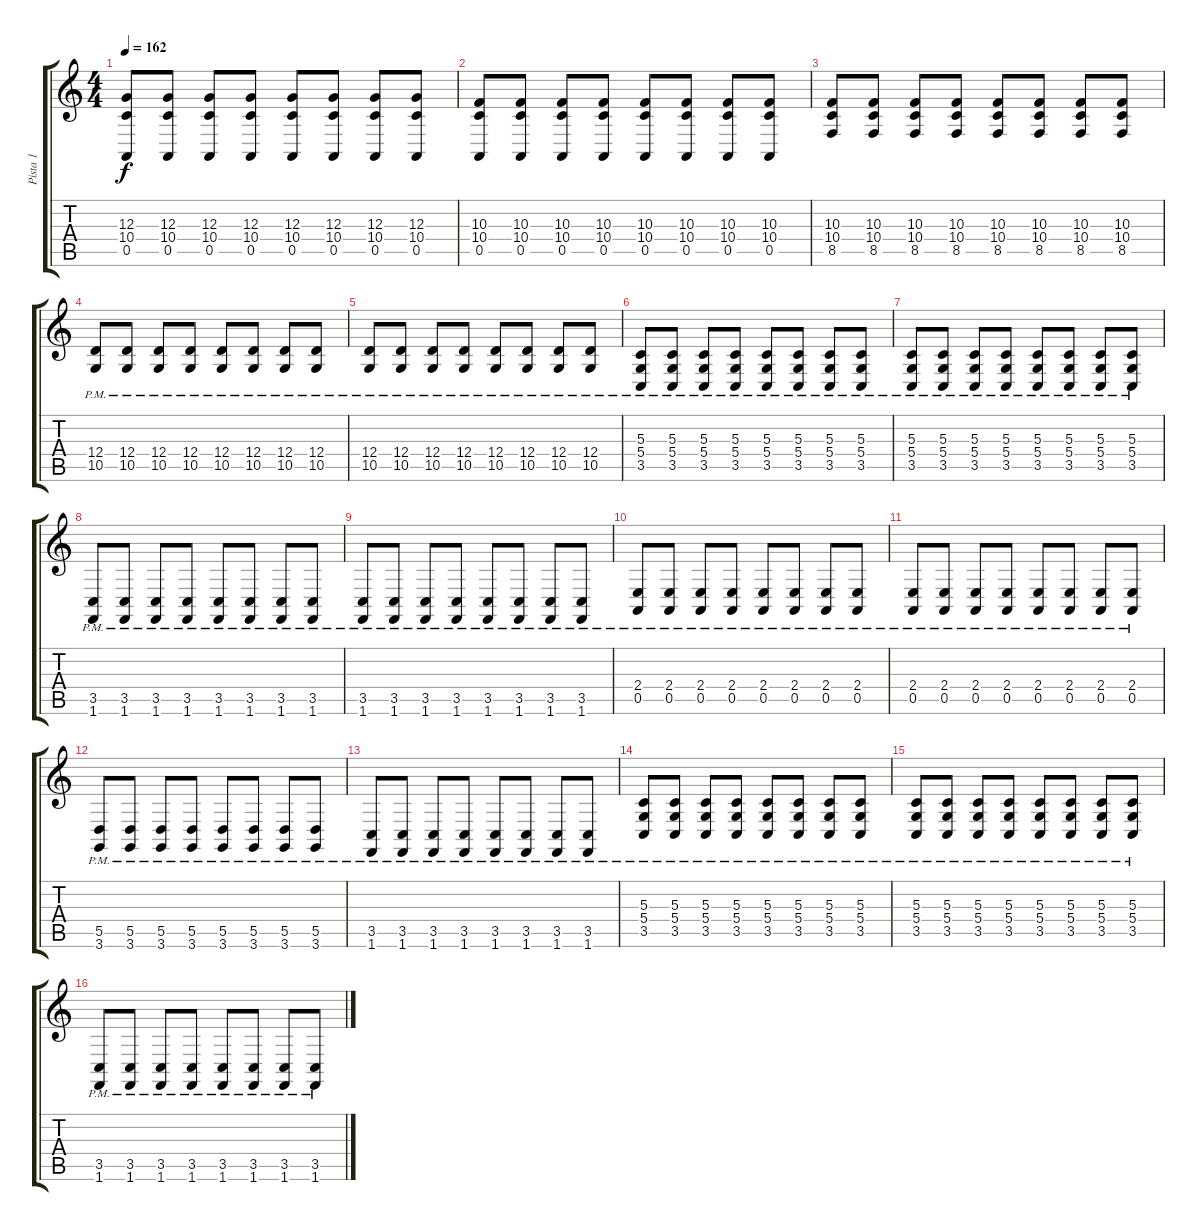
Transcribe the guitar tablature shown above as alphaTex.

\track ("Pista 1" "Pista 1") {instrument lead5charang}
\staff {score tabs}
\tuning (E4 B3 G3 D3 A2 E2) {hide}
\ts (4 4)
\tempo 162
\clef g2
\ks c
(12.3 10.4 0.5).8{dy f} (12.3 10.4 0.5).8 (12.3 10.4 0.5).8 (12.3 10.4 0.5).8 (12.3 10.4 0.5).8 (12.3 10.4 0.5).8 (12.3 10.4 0.5).8 (12.3 10.4 0.5).8 |
(10.3 10.4 0.5).8 (10.3 10.4 0.5).8 (10.3 10.4 0.5).8 (10.3 10.4 0.5).8 (10.3 10.4 0.5).8 (10.3 10.4 0.5).8 (10.3 10.4 0.5).8 (10.3 10.4 0.5).8 |
(10.3 10.4 8.5).8 (10.3 10.4 8.5).8 (10.3 10.4 8.5).8 (10.3 10.4 8.5).8 (10.3 10.4 8.5).8 (10.3 10.4 8.5).8 (10.3 10.4 8.5).8 (10.3 10.4 8.5).8 |
(12.4{pm} 10.5{pm}).8 (12.4{pm} 10.5{pm}).8 (12.4{pm} 10.5{pm}).8 (12.4{pm} 10.5{pm}).8 (12.4{pm} 10.5{pm}).8 (12.4{pm} 10.5{pm}).8 (12.4{pm} 10.5{pm}).8 (12.4{pm} 10.5{pm}).8 |
(12.4{pm} 10.5{pm}).8 (12.4{pm} 10.5{pm}).8 (12.4{pm} 10.5{pm}).8 (12.4{pm} 10.5{pm}).8 (12.4{pm} 10.5{pm}).8 (12.4{pm} 10.5{pm}).8 (12.4{pm} 10.5{pm}).8 (12.4{pm} 10.5{pm}).8 |
(5.3{pm} 5.4{pm} 3.5{pm}).8 (5.3{pm} 5.4{pm} 3.5{pm}).8 (5.3{pm} 5.4{pm} 3.5{pm}).8 (5.3{pm} 5.4{pm} 3.5{pm}).8 (5.3{pm} 5.4{pm} 3.5{pm}).8 (5.3{pm} 5.4{pm} 3.5{pm}).8 (5.3{pm} 5.4{pm} 3.5{pm}).8 (5.3{pm} 5.4{pm} 3.5{pm}).8 |
(5.3{pm} 5.4{pm} 3.5{pm}).8 (5.3{pm} 5.4{pm} 3.5{pm}).8 (5.3{pm} 5.4{pm} 3.5{pm}).8 (5.3{pm} 5.4{pm} 3.5{pm}).8 (5.3{pm} 5.4{pm} 3.5{pm}).8 (5.3{pm} 5.4{pm} 3.5{pm}).8 (5.3{pm} 5.4{pm} 3.5{pm}).8 (5.3{pm} 5.4{pm} 3.5{pm}).8 |
(3.5{pm} 1.6{pm}).8 (3.5{pm} 1.6{pm}).8 (3.5{pm} 1.6{pm}).8 (3.5{pm} 1.6{pm}).8 (3.5{pm} 1.6{pm}).8 (3.5{pm} 1.6{pm}).8 (3.5{pm} 1.6{pm}).8 (3.5{pm} 1.6{pm}).8 |
(3.5{pm} 1.6{pm}).8 (3.5{pm} 1.6{pm}).8 (3.5{pm} 1.6{pm}).8 (3.5{pm} 1.6{pm}).8 (3.5{pm} 1.6{pm}).8 (3.5{pm} 1.6{pm}).8 (3.5{pm} 1.6{pm}).8 (3.5{pm} 1.6{pm}).8 |
(2.4{pm} 0.5{pm}).8 (2.4{pm} 0.5{pm}).8 (2.4{pm} 0.5{pm}).8 (2.4{pm} 0.5{pm}).8 (2.4{pm} 0.5{pm}).8 (2.4{pm} 0.5{pm}).8 (2.4{pm} 0.5{pm}).8 (2.4{pm} 0.5{pm}).8 |
(2.4{pm} 0.5{pm}).8 (2.4{pm} 0.5{pm}).8 (2.4{pm} 0.5{pm}).8 (2.4{pm} 0.5{pm}).8 (2.4{pm} 0.5{pm}).8 (2.4{pm} 0.5{pm}).8 (2.4{pm} 0.5{pm}).8 (2.4{pm} 0.5{pm}).8 |
(5.5{pm} 3.6{pm}).8 (5.5{pm} 3.6{pm}).8 (5.5{pm} 3.6{pm}).8 (5.5{pm} 3.6{pm}).8 (5.5{pm} 3.6{pm}).8 (5.5{pm} 3.6{pm}).8 (5.5{pm} 3.6{pm}).8 (5.5{pm} 3.6{pm}).8 |
(3.5{pm} 1.6{pm}).8 (3.5{pm} 1.6{pm}).8 (3.5{pm} 1.6{pm}).8 (3.5{pm} 1.6{pm}).8 (3.5{pm} 1.6{pm}).8 (3.5{pm} 1.6{pm}).8 (3.5{pm} 1.6{pm}).8 (3.5{pm} 1.6{pm}).8 |
(5.3{pm} 5.4{pm} 3.5{pm}).8 (5.3{pm} 5.4{pm} 3.5{pm}).8 (5.3{pm} 5.4{pm} 3.5{pm}).8 (5.3{pm} 5.4{pm} 3.5{pm}).8 (5.3{pm} 5.4{pm} 3.5{pm}).8 (5.3{pm} 5.4{pm} 3.5{pm}).8 (5.3{pm} 5.4{pm} 3.5{pm}).8 (5.3{pm} 5.4{pm} 3.5{pm}).8 |
(5.3{pm} 5.4{pm} 3.5{pm}).8 (5.3{pm} 5.4{pm} 3.5{pm}).8 (5.3{pm} 5.4{pm} 3.5{pm}).8 (5.3{pm} 5.4{pm} 3.5{pm}).8 (5.3{pm} 5.4{pm} 3.5{pm}).8 (5.3{pm} 5.4{pm} 3.5{pm}).8 (5.3{pm} 5.4{pm} 3.5{pm}).8 (5.3{pm} 5.4{pm} 3.5{pm}).8 |
(3.5{pm} 1.6{pm}).8 (3.5{pm} 1.6{pm}).8 (3.5{pm} 1.6{pm}).8 (3.5{pm} 1.6{pm}).8 (3.5{pm} 1.6{pm}).8 (3.5{pm} 1.6{pm}).8 (3.5{pm} 1.6{pm}).8 (3.5{pm} 1.6{pm}).8
